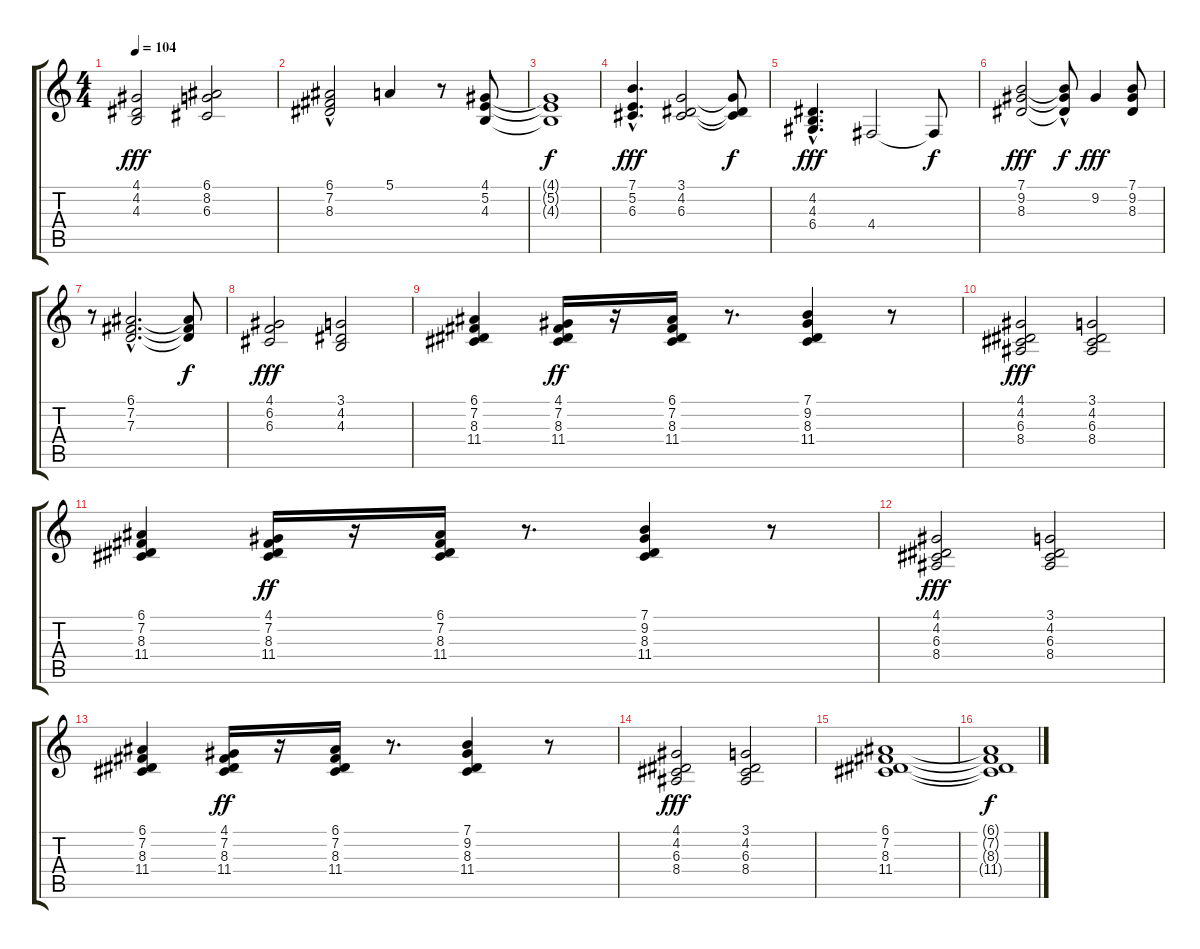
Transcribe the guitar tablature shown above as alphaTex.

\track "" {instrument electricpiano2}
\staff {score tabs}
\tuning (E4 B3 G3 D3 A2 E2) {hide}
\ts (4 4)
\tempo 104
\clef g2
\ks c
(4.1 4.2 4.3).2{dy fff} (6.1 8.2 6.3).2 |
(6.1 7.2{hac} 8.3{hac}).2 5.1.4 r.8 (4.1 5.2 4.3).8 |
(4.1{t} 5.2{t} 4.3{t}).1{dy f} |
(7.1{hac} 5.2{hac} 6.3{hac}).4{d dy fff} (3.1 4.2 6.3).2 (3.1{t} 4.2{t} 6.3{t}).8{dy f} |
(4.2 4.3 6.4{hac}).4{d dy fff} 4.4.2 4.4{t}.8{dy f} |
(7.1 9.2 8.3).2{dy fff} (7.1{hac t} 9.2{t} 8.3{hac t}).8{dy f} 9.2.4{dy fff} (7.1 9.2 8.3).8 |
r.8 (6.1{hac} 7.2{hac} 7.3{hac}).2{d} (6.1{t} 7.2{t} 7.3{t}).8{dy f} |
(4.1 6.2 6.3).2{dy fff} (3.1 4.2 4.3).2 |
(6.1 7.2 8.3 11.4).4 (4.1 7.2 8.3 11.4).16{dy ff} r.16 (6.1 7.2 8.3 11.4).16 r.8{d} (7.1 9.2 8.3 11.4).4 r.8 |
(4.1 4.2 6.3 8.4).2{dy fff} (3.1 4.2 6.3 8.4).2 |
(6.1 7.2 8.3 11.4).4 (4.1 7.2 8.3 11.4).16{dy ff} r.16 (6.1 7.2 8.3 11.4).16 r.8{d} (7.1 9.2 8.3 11.4).4 r.8 |
(4.1 4.2 6.3 8.4).2{dy fff} (3.1 4.2 6.3 8.4).2 |
(6.1 7.2 8.3 11.4).4 (4.1 7.2 8.3 11.4).16{dy ff} r.16 (6.1 7.2 8.3 11.4).16 r.8{d} (7.1 9.2 8.3 11.4).4 r.8 |
(4.1 4.2 6.3 8.4).2{dy fff} (3.1 4.2 6.3 8.4).2 |
(6.1 7.2 8.3 11.4).1 |
(6.1{t} 7.2{t} 8.3{t} 11.4{t}).1{dy f}
